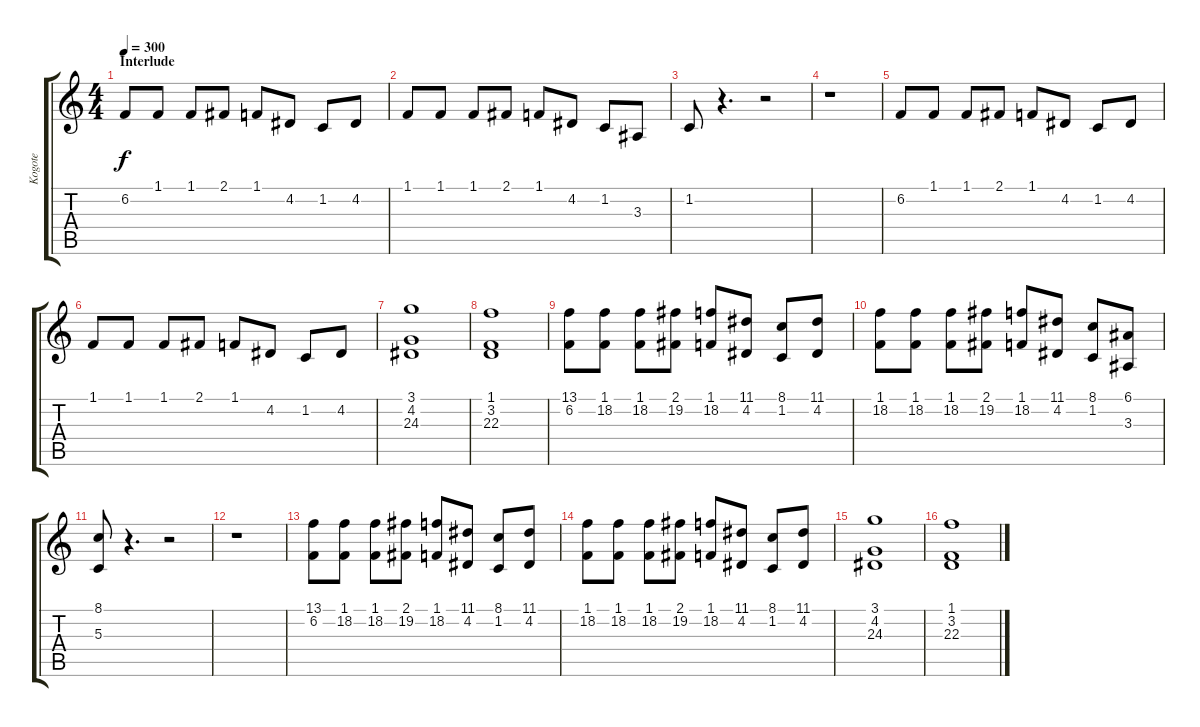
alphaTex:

\track ("Kogote" "Kogote") {instrument brasssection}
\staff {score tabs}
\tuning (E4 B3 G3 D3 A2 E2) {hide}
\ts (4 4)
\section ("" "Interlude")
\tempo 300
\clef g2
\ks c
6.2.8{dy f} 1.1.8 1.1.8 2.1.8 1.1.8 4.2.8 1.2.8 4.2.8 |
1.1.8 1.1.8 1.1.8 2.1.8 1.1.8 4.2.8 1.2.8 3.3.8 |
1.2.8 r.4{d} r.2 |
r.1 |
6.2.8 1.1.8 1.1.8 2.1.8 1.1.8 4.2.8 1.2.8 4.2.8 |
1.1.8 1.1.8 1.1.8 2.1.8 1.1.8 4.2.8 1.2.8 4.2.8 |
(3.1 4.2 24.3).1 |
(1.1 3.2 22.3).1 |
(13.1 6.2).8 (1.1 18.2).8 (1.1 18.2).8 (2.1 19.2).8 (1.1 18.2).8 (11.1 4.2).8 (8.1 1.2).8 (11.1 4.2).8 |
(1.1 18.2).8 (1.1 18.2).8 (1.1 18.2).8 (2.1 19.2).8 (1.1 18.2).8 (11.1 4.2).8 (8.1 1.2).8 (6.1 3.3).8 |
(8.1 5.3).8 r.4{d} r.2 |
r.1 |
(13.1 6.2).8 (1.1 18.2).8 (1.1 18.2).8 (2.1 19.2).8 (1.1 18.2).8 (11.1 4.2).8 (8.1 1.2).8 (11.1 4.2).8 |
(1.1 18.2).8 (1.1 18.2).8 (1.1 18.2).8 (2.1 19.2).8 (1.1 18.2).8 (11.1 4.2).8 (8.1 1.2).8 (11.1 4.2).8 |
(3.1 4.2 24.3).1 |
(1.1 3.2 22.3).1
